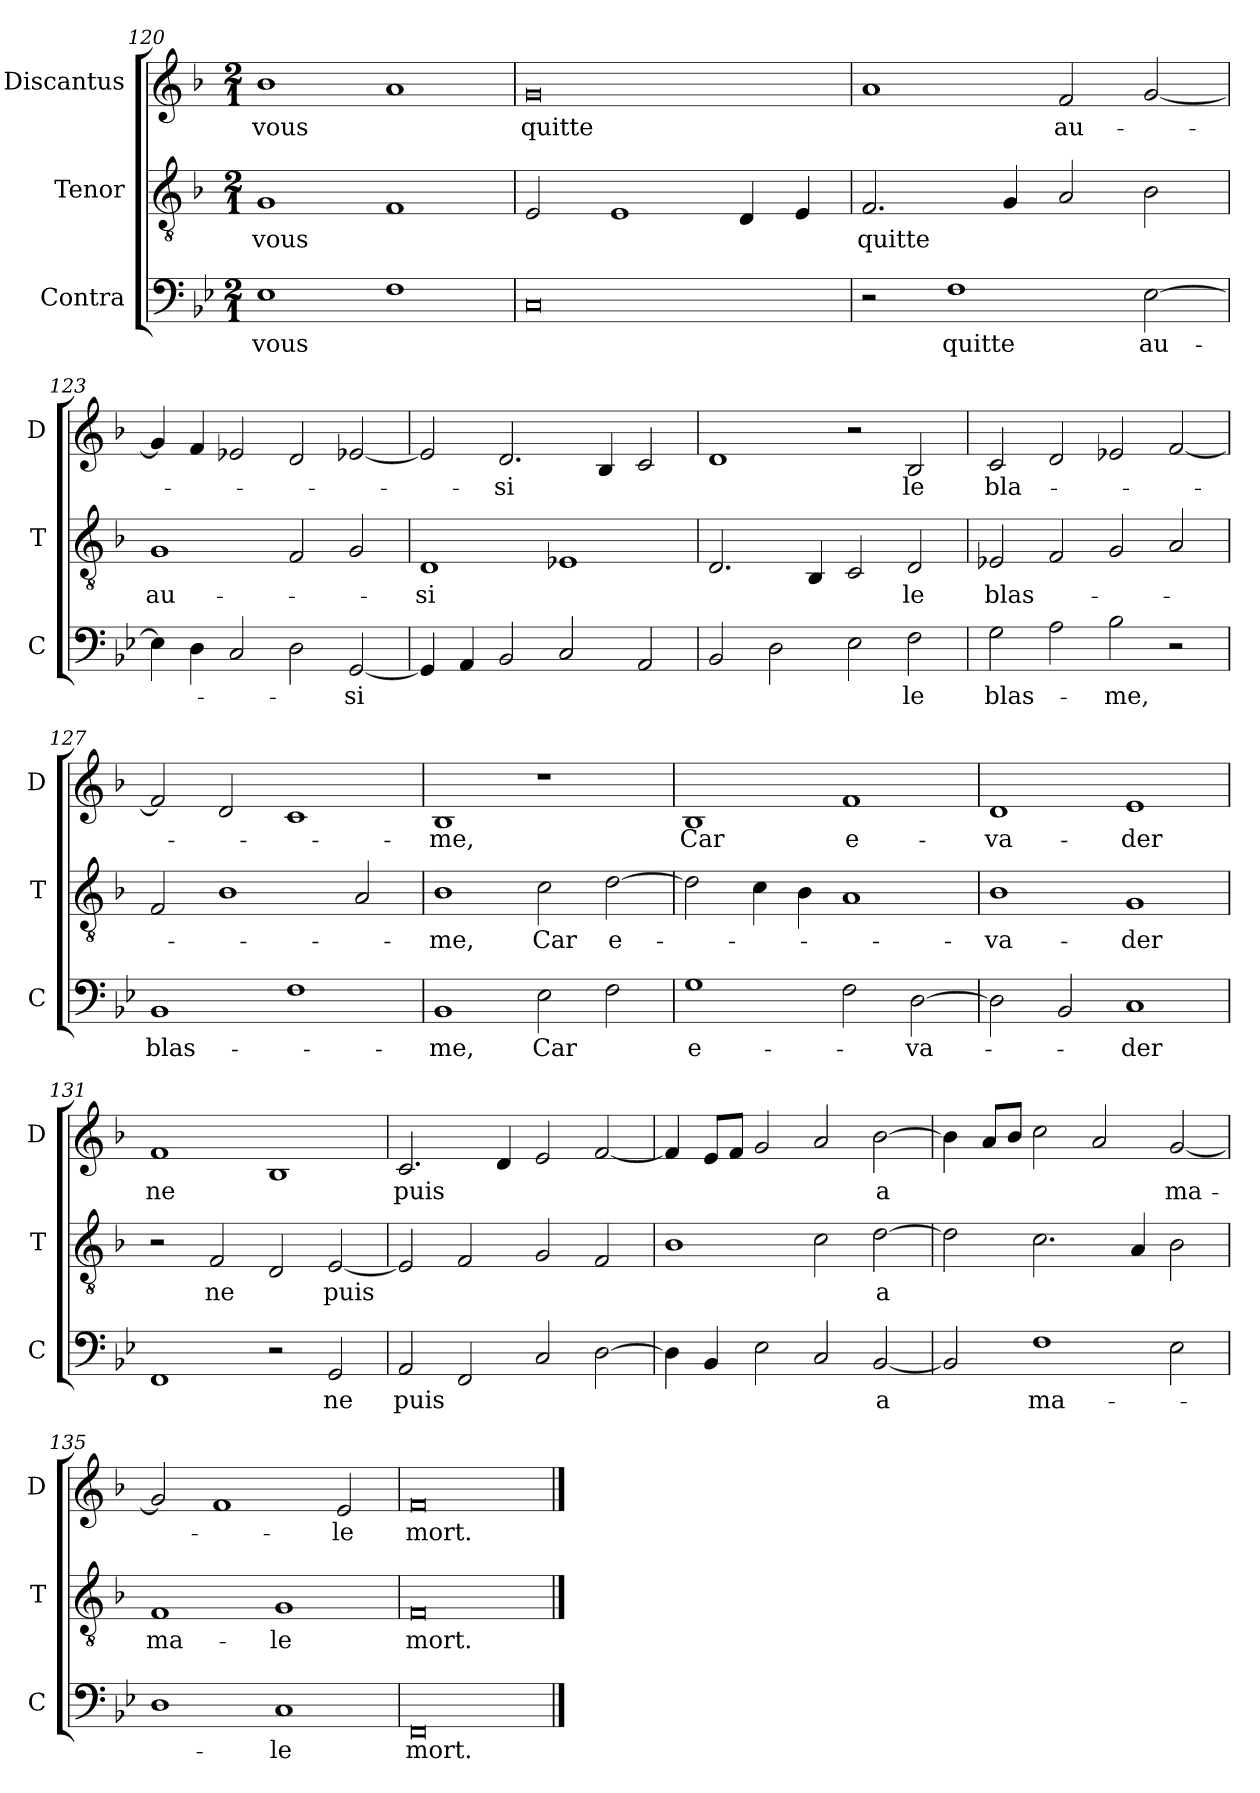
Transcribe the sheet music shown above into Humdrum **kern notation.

**kern	**text	**kern	**text	**kern	**text
*part3	*part3	*part2	*part2	*part1	*part1
*staff3	*staff3	*staff2	*staff2	*staff1	*staff1
*I"Contra	*	*I"Tenor	*	*I"Discantus	*
*I'C	*	*I'T	*	*I'D	*
*clefF4	*	*clefGv2	*	*clefG2	*
*k[b-e-]	*	*k[b-]	*	*k[b-]	*
*M2/1	*	*M2/1	*	*M2/1	*
=120	=120	=120	=120	=120	=120
1E-	vous	1G	vous	1b-	vous
1F	.	1F	.	1a	.
=121	=121	=121	=121	=121	=121
0C	.	2E	.	0g	quitte
.	.	1E	.	.	.
.	.	4D	.	.	.
.	.	4E	.	.	.
=122	=122	=122	=122	=122	=122
2r	.	2.F	quitte	1a	.
1F	quitte	.	.	.	.
.	.	4G	.	.	.
.	.	2A	.	2f	au-
[2E-	au-	2B-	.	[2g	.
=123	=123	=123	=123	=123	=123
4E-]	.	1G	au-	4g]	.
4D	.	.	.	4f	.
2C	.	.	.	2e-X	.
2D	.	2F	.	2d	.
[2GG	-si	2G	.	[2e-X	.
=124	=124	=124	=124	=124	=124
4GG]	.	1D	-si	2e-]	.
4AA	.	.	.	.	.
2BB-	.	.	.	2.d	-si
2C	.	1E-X	.	.	.
.	.	.	.	4B-	.
2AA	.	.	.	2c	.
=125	=125	=125	=125	=125	=125
2BB-	.	2.D	.	1d	.
2D	.	.	.	.	.
.	.	4BB-	.	.	.
2E-	.	2C	.	2r	.
2F	le	2D	le	2B-	le
=126	=126	=126	=126	=126	=126
2G	blas-	2E-X	-blas-	2c	bla-
2A	.	2F	.	2d	.
2B-	-me,	2G	.	2e-X	.
2r	.	2A	.	[2f	.
=127	=127	=127	=127	=127	=127
1BB-	blas-	2F	.	2f]	.
.	.	1B-	.	2d	.
1F	.	.	.	1c	.
.	.	2A	.	.	.
=128	=128	=128	=128	=128	=128
1BB-	-me,	1B-	-me,	1B-	-me,
2E-	Car	2c	Car	1r	.
2F	.	[2d	e-	.	.
=129	=129	=129	=129	=129	=129
1G	e-	2d]	.	1B-	Car
.	.	4c	.	.	.
.	.	4B-	.	.	.
2F	.	1A	.	1f	e-
[2D	-va-	.	.	.	.
=130	=130	=130	=130	=130	=130
2D]	.	1B-	-va-	1d	-va-
2BB-	.	.	.	.	.
1C	-der	1G	-der	1e	-der
=131	=131	=131	=131	=131	=131
1FF	.	2r	.	1f	ne
.	.	2F	ne	.	.
2r	.	2D	.	1B-	.
2GG	ne	[2E	puis	.	.
=132	=132	=132	=132	=132	=132
2AA	puis	2E]	.	2.c	puis
2FF	.	2F	.	.	.
.	.	.	.	4d	.
2C	.	2G	.	2e	.
[2D	.	2F	.	[2f	.
=133	=133	=133	=133	=133	=133
4D]	.	1B-	.	4f]	.
4BB-	.	.	.	8eL	.
.	.	.	.	8fJ	.
2E-	.	.	.	2g	.
2C	.	2c	.	2a	.
[2BB-	a	[2d	a	[2b-	a
=134	=134	=134	=134	=134	=134
2BB-]	.	2d]	.	4b-]	.
.	.	.	.	8aL	.
.	.	.	.	8b-J	.
1F	ma-	2.c	.	2cc	.
.	.	.	.	2a	.
.	.	4A	.	.	.
2E-	.	2B-	.	[2g	ma-
=135	=135	=135	=135	=135	=135
1D	.	1F	ma-	2g]	.
.	.	.	.	1f	.
1C	-le	1G	-le	.	.
.	.	.	.	2e	-le
=136	=136	=136	=136	=136	=136
0FF	mort.	0F	mort.	0f	mort.
==	==	==	==	==	==
*-	*-	*-	*-	*-	*-
